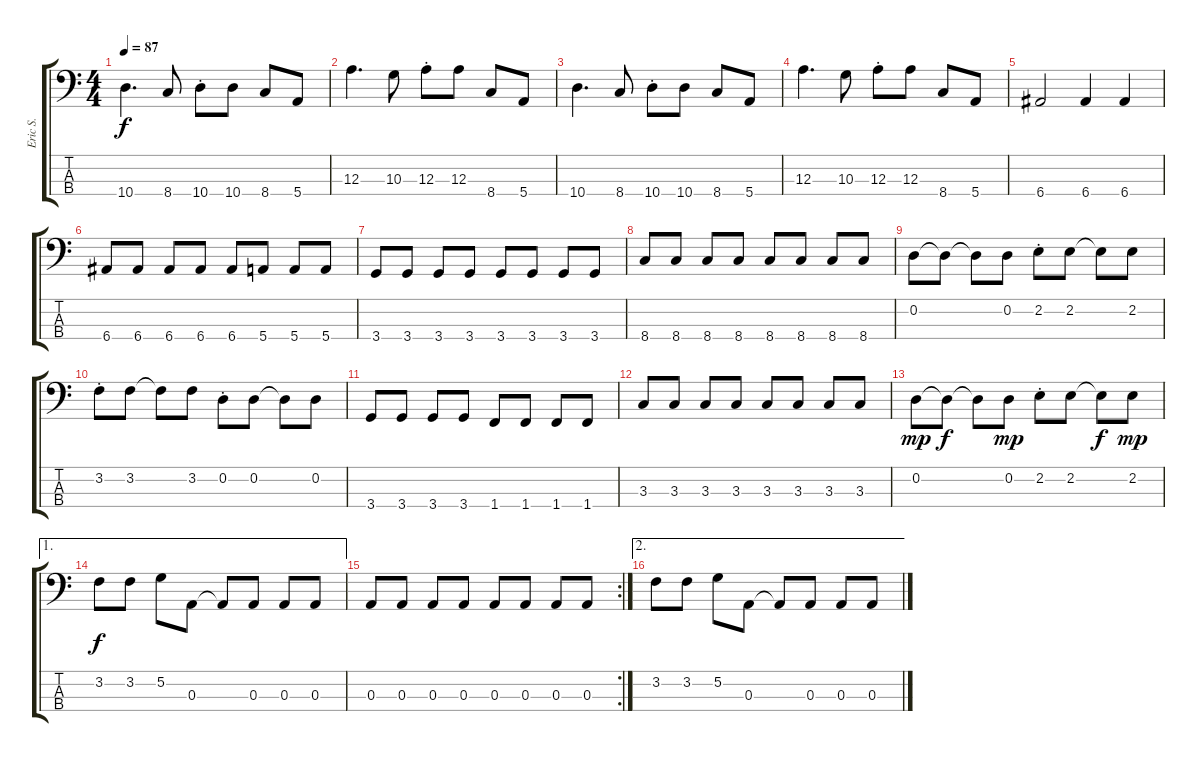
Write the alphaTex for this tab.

\track ("Eric S." "Eric S.") {instrument electricbasspick}
\staff {score tabs}
\tuning (G2 D2 A1 E1) {hide}
\ts (4 4)
\tempo 87
\clef f4
\ks c
10.4.4{d dy f} 8.4.8 10.4{st}.8 10.4.8 8.4.8 5.4.8 |
12.3.4{d} 10.3.8 12.3{st}.8 12.3.8 8.4.8 5.4.8 |
10.4.4{d} 8.4.8 10.4{st}.8 10.4.8 8.4.8 5.4.8 |
12.3.4{d} 10.3.8 12.3{st}.8 12.3.8 8.4.8 5.4.8 |
6.4.2 6.4.4 6.4.4 |
6.4.8 6.4.8 6.4.8 6.4.8 6.4.8 5.4.8 5.4.8 5.4.8 |
3.4.8 3.4.8 3.4.8 3.4.8 3.4.8 3.4.8 3.4.8 3.4.8 |
8.4.8 8.4.8 8.4.8 8.4.8 8.4.8 8.4.8 8.4.8 8.4.8 |
0.2.8 0.2{t}.8 0.2{t}.8 0.2.8 2.2{st}.8 2.2.8 2.2{t}.8 2.2.8 |
3.2{st}.8 3.2.8 3.2{t}.8 3.2.8 0.2{st}.8 0.2.8 0.2{t}.8 0.2.8 |
3.4.8 3.4.8 3.4.8 3.4.8 1.4.8 1.4.8 1.4.8 1.4.8 |
3.3.8 3.3.8 3.3.8 3.3.8 3.3.8 3.3.8 3.3.8 3.3.8 |
0.2.8{dy mp} 0.2{t}.8{dy f} 0.2{t}.8 0.2.8{dy mp} 2.2{st}.8 2.2.8 2.2{t}.8{dy f} 2.2.8{dy mp} |
\ae 1
3.2.8{dy f} 3.2.8 5.2.8 0.3.8 0.3{t}.8 0.3.8 0.3.8 0.3.8 |
\rc 2
0.3.8 0.3.8 0.3.8 0.3.8 0.3.8 0.3.8 0.3.8 0.3.8 |
\ae 2
3.2.8 3.2.8 5.2.8 0.3.8 0.3{t}.8 0.3.8 0.3.8 0.3.8
